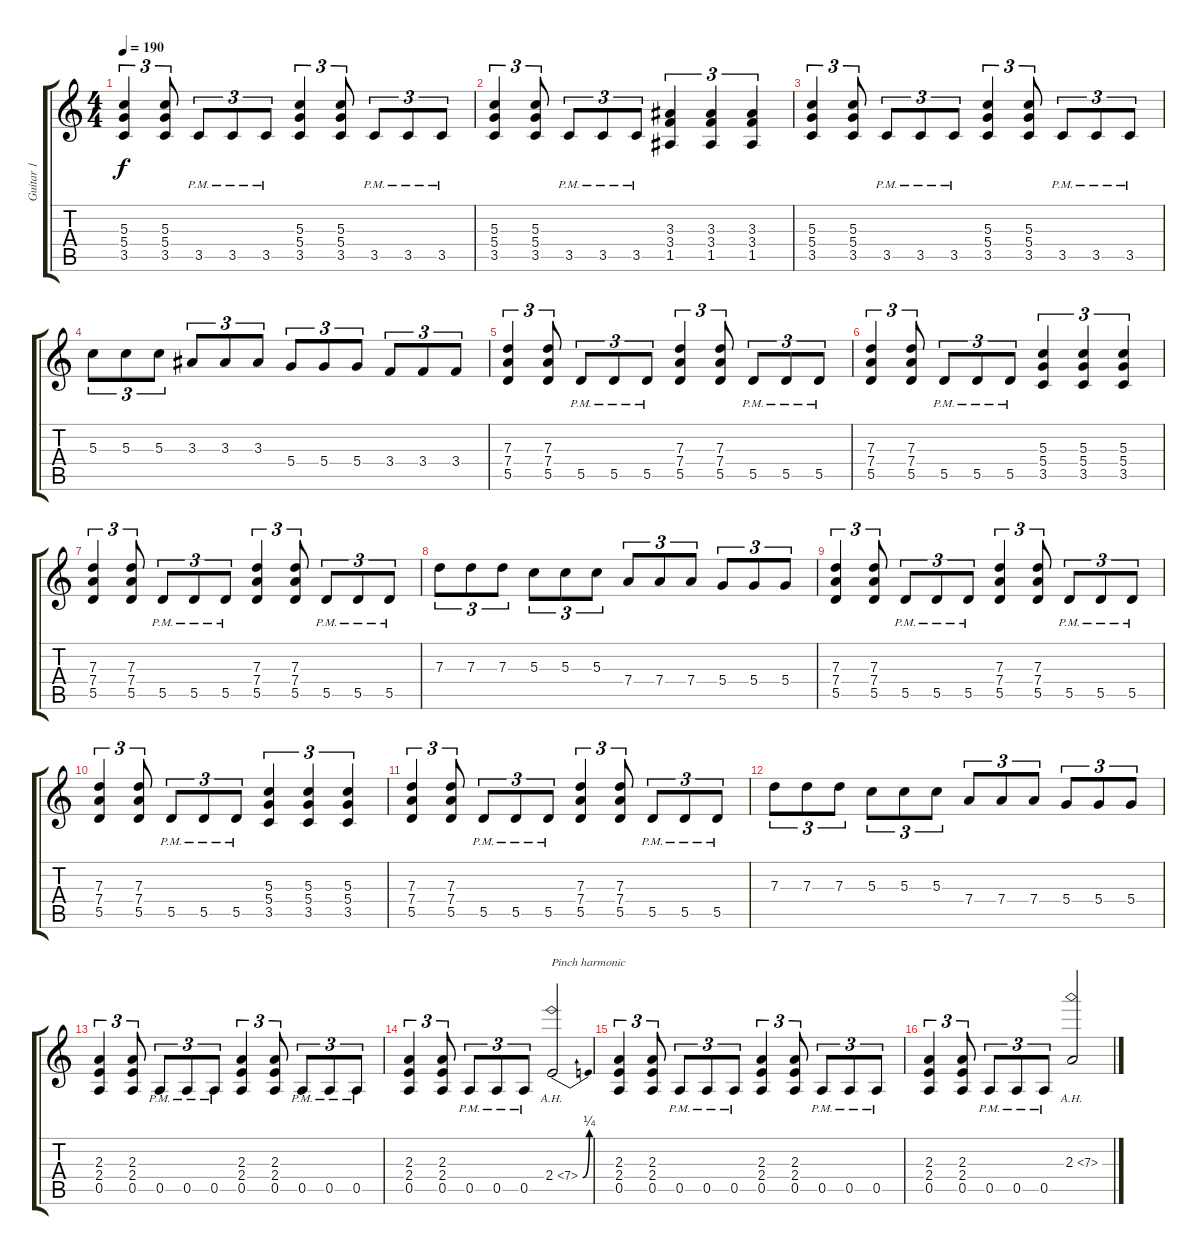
\track ("Guitar 1" "Guitar 1") {instrument distortionguitar}
\staff {score tabs}
\tuning (E4 B3 G3 D3 A2 E2) {hide}
\ts (4 4)
\tempo 190
\clef g2
\ks c
(5.3 5.4 3.5).4{tu (3 2) dy f} (5.3 5.4 3.5).8{tu (3 2)} 3.5{pm}.8{tu (3 2)} 3.5{pm}.8{tu (3 2)} 3.5{pm}.8{tu (3 2)} (5.3 5.4 3.5).4{tu (3 2)} (5.3 5.4 3.5).8{tu (3 2)} 3.5{pm}.8{tu (3 2)} 3.5{pm}.8{tu (3 2)} 3.5{pm}.8{tu (3 2)} |
(5.3 5.4 3.5).4{tu (3 2)} (5.3 5.4 3.5).8{tu (3 2)} 3.5{pm}.8{tu (3 2)} 3.5{pm}.8{tu (3 2)} 3.5{pm}.8{tu (3 2)} (3.3 3.4 1.5).4{tu (3 2)} (3.3 3.4 1.5).4{tu (3 2)} (3.3 3.4 1.5).4{tu (3 2)} |
(5.3 5.4 3.5).4{tu (3 2)} (5.3 5.4 3.5).8{tu (3 2)} 3.5{pm}.8{tu (3 2)} 3.5{pm}.8{tu (3 2)} 3.5{pm}.8{tu (3 2)} (5.3 5.4 3.5).4{tu (3 2)} (5.3 5.4 3.5).8{tu (3 2)} 3.5{pm}.8{tu (3 2)} 3.5{pm}.8{tu (3 2)} 3.5{pm}.8{tu (3 2)} |
5.3.8{tu (3 2)} 5.3.8{tu (3 2)} 5.3.8{tu (3 2)} 3.3.8{tu (3 2)} 3.3.8{tu (3 2)} 3.3.8{tu (3 2)} 5.4.8{tu (3 2)} 5.4.8{tu (3 2)} 5.4.8{tu (3 2)} 3.4.8{tu (3 2)} 3.4.8{tu (3 2)} 3.4.8{tu (3 2)} |
(7.3 7.4 5.5).4{tu (3 2)} (7.3 7.4 5.5).8{tu (3 2)} 5.5{pm}.8{tu (3 2)} 5.5{pm}.8{tu (3 2)} 5.5{pm}.8{tu (3 2)} (7.3 7.4 5.5).4{tu (3 2)} (7.3 7.4 5.5).8{tu (3 2)} 5.5{pm}.8{tu (3 2)} 5.5{pm}.8{tu (3 2)} 5.5{pm}.8{tu (3 2)} |
(7.3 7.4 5.5).4{tu (3 2)} (7.3 7.4 5.5).8{tu (3 2)} 5.5{pm}.8{tu (3 2)} 5.5{pm}.8{tu (3 2)} 5.5{pm}.8{tu (3 2)} (5.3 5.4 3.5).4{tu (3 2)} (5.3 5.4 3.5).4{tu (3 2)} (5.3 5.4 3.5).4{tu (3 2)} |
(7.3 7.4 5.5).4{tu (3 2)} (7.3 7.4 5.5).8{tu (3 2)} 5.5{pm}.8{tu (3 2)} 5.5{pm}.8{tu (3 2)} 5.5{pm}.8{tu (3 2)} (7.3 7.4 5.5).4{tu (3 2)} (7.3 7.4 5.5).8{tu (3 2)} 5.5{pm}.8{tu (3 2)} 5.5{pm}.8{tu (3 2)} 5.5{pm}.8{tu (3 2)} |
7.3.8{tu (3 2)} 7.3.8{tu (3 2)} 7.3.8{tu (3 2)} 5.3.8{tu (3 2)} 5.3.8{tu (3 2)} 5.3.8{tu (3 2)} 7.4.8{tu (3 2)} 7.4.8{tu (3 2)} 7.4.8{tu (3 2)} 5.4.8{tu (3 2)} 5.4.8{tu (3 2)} 5.4.8{tu (3 2)} |
(7.3 7.4 5.5).4{tu (3 2)} (7.3 7.4 5.5).8{tu (3 2)} 5.5{pm}.8{tu (3 2)} 5.5{pm}.8{tu (3 2)} 5.5{pm}.8{tu (3 2)} (7.3 7.4 5.5).4{tu (3 2)} (7.3 7.4 5.5).8{tu (3 2)} 5.5{pm}.8{tu (3 2)} 5.5{pm}.8{tu (3 2)} 5.5{pm}.8{tu (3 2)} |
(7.3 7.4 5.5).4{tu (3 2)} (7.3 7.4 5.5).8{tu (3 2)} 5.5{pm}.8{tu (3 2)} 5.5{pm}.8{tu (3 2)} 5.5{pm}.8{tu (3 2)} (5.3 5.4 3.5).4{tu (3 2)} (5.3 5.4 3.5).4{tu (3 2)} (5.3 5.4 3.5).4{tu (3 2)} |
(7.3 7.4 5.5).4{tu (3 2)} (7.3 7.4 5.5).8{tu (3 2)} 5.5{pm}.8{tu (3 2)} 5.5{pm}.8{tu (3 2)} 5.5{pm}.8{tu (3 2)} (7.3 7.4 5.5).4{tu (3 2)} (7.3 7.4 5.5).8{tu (3 2)} 5.5{pm}.8{tu (3 2)} 5.5{pm}.8{tu (3 2)} 5.5{pm}.8{tu (3 2)} |
7.3.8{tu (3 2)} 7.3.8{tu (3 2)} 7.3.8{tu (3 2)} 5.3.8{tu (3 2)} 5.3.8{tu (3 2)} 5.3.8{tu (3 2)} 7.4.8{tu (3 2)} 7.4.8{tu (3 2)} 7.4.8{tu (3 2)} 5.4.8{tu (3 2)} 5.4.8{tu (3 2)} 5.4.8{tu (3 2)} |
(2.3 2.4 0.5).4{tu (3 2)} (2.3 2.4 0.5).8{tu (3 2)} 0.5{pm}.8{tu (3 2)} 0.5{pm}.8{tu (3 2)} 0.5{pm}.8{tu (3 2)} (2.3 2.4 0.5).4{tu (3 2)} (2.3 2.4 0.5).8{tu (3 2)} 0.5{pm}.8{tu (3 2)} 0.5{pm}.8{tu (3 2)} 0.5{pm}.8{tu (3 2)} |
(2.3 2.4 0.5).4{tu (3 2)} (2.3 2.4 0.5).8{tu (3 2)} 0.5{pm}.8{tu (3 2)} 0.5{pm}.8{tu (3 2)} 0.5{pm}.8{tu (3 2)} 2.4{be (bend 0 0 60 1) ah 5}.2{txt "Pinch harmonic"} |
(2.3 2.4 0.5).4{tu (3 2)} (2.3 2.4 0.5).8{tu (3 2)} 0.5{pm}.8{tu (3 2)} 0.5{pm}.8{tu (3 2)} 0.5{pm}.8{tu (3 2)} (2.3 2.4 0.5).4{tu (3 2)} (2.3 2.4 0.5).8{tu (3 2)} 0.5{pm}.8{tu (3 2)} 0.5{pm}.8{tu (3 2)} 0.5{pm}.8{tu (3 2)} |
(2.3 2.4 0.5).4{tu (3 2)} (2.3 2.4 0.5).8{tu (3 2)} 0.5{pm}.8{tu (3 2)} 0.5{pm}.8{tu (3 2)} 0.5{pm}.8{tu (3 2)} 2.3{ah 5}.2
